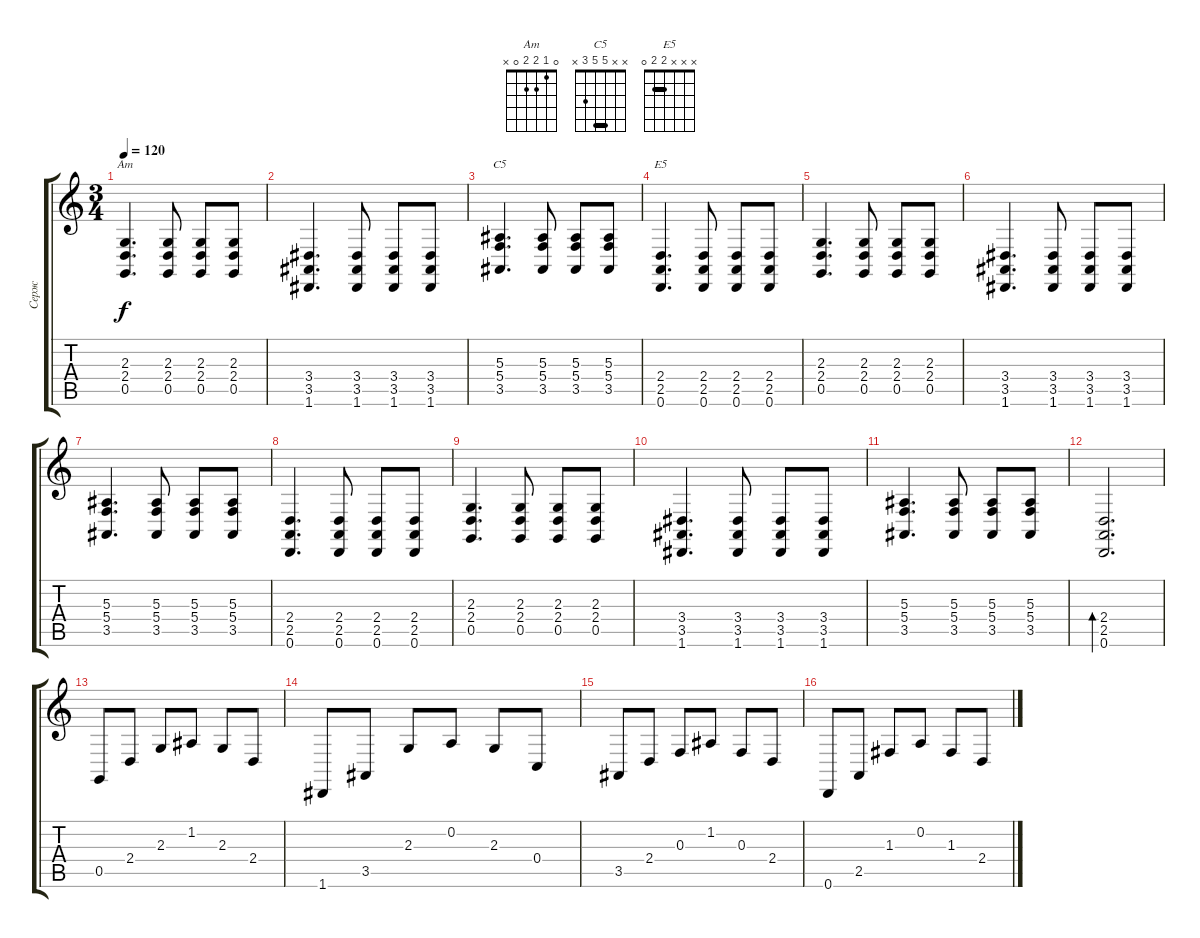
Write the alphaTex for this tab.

\track ("Серж" "Серж") {instrument acousticgrandpiano}
\staff {score tabs}
\tuning (D4 A3 F3 C3 G2 D2) {hide}
\chord ("Am" 0 1 2 2 0 x)
\chord ("C5" x x 5 5 3 x) {barre 5}
\chord ("E5" x x x 2 2 0) {barre 2}
\ts (3 4)
\tempo 120
\clef g2
\ks c
(2.3 2.4 0.5).4{d ch "Am" dy f} (2.3 2.4 0.5).8 (2.3 2.4 0.5).8 (2.3 2.4 0.5).8 |
(3.4 3.5 1.6).4{d} (3.4 3.5 1.6).8 (3.4 3.5 1.6).8 (3.4 3.5 1.6).8 |
(5.3 5.4 3.5).4{d ch "C5"} (5.3 5.4 3.5).8 (5.3 5.4 3.5).8 (5.3 5.4 3.5).8 |
(2.4 2.5 0.6).4{d ch "E5"} (2.4 2.5 0.6).8 (2.4 2.5 0.6).8 (2.4 2.5 0.6).8 |
(2.3 2.4 0.5).4{d} (2.3 2.4 0.5).8 (2.3 2.4 0.5).8 (2.3 2.4 0.5).8 |
(3.4 3.5 1.6).4{d} (3.4 3.5 1.6).8 (3.4 3.5 1.6).8 (3.4 3.5 1.6).8 |
(5.3 5.4 3.5).4{d} (5.3 5.4 3.5).8 (5.3 5.4 3.5).8 (5.3 5.4 3.5).8 |
(2.4 2.5 0.6).4{d} (2.4 2.5 0.6).8 (2.4 2.5 0.6).8 (2.4 2.5 0.6).8 |
(2.3 2.4 0.5).4{d} (2.3 2.4 0.5).8 (2.3 2.4 0.5).8 (2.3 2.4 0.5).8 |
(3.4 3.5 1.6).4{d} (3.4 3.5 1.6).8 (3.4 3.5 1.6).8 (3.4 3.5 1.6).8 |
(5.3 5.4 3.5).4{d} (5.3 5.4 3.5).8 (5.3 5.4 3.5).8 (5.3 5.4 3.5).8 |
(2.4 2.5 0.6).2{d bd 480} |
0.5.8 2.4.8 2.3.8 1.2.8 2.3.8 2.4.8 |
1.6.8 3.5.8 2.3.8 0.2.8 2.3.8 0.4.8 |
3.5.8 2.4.8 0.3.8 1.2.8 0.3.8 2.4.8 |
0.6.8 2.5.8 1.3.8 0.2.8 1.3.8 2.4.8
